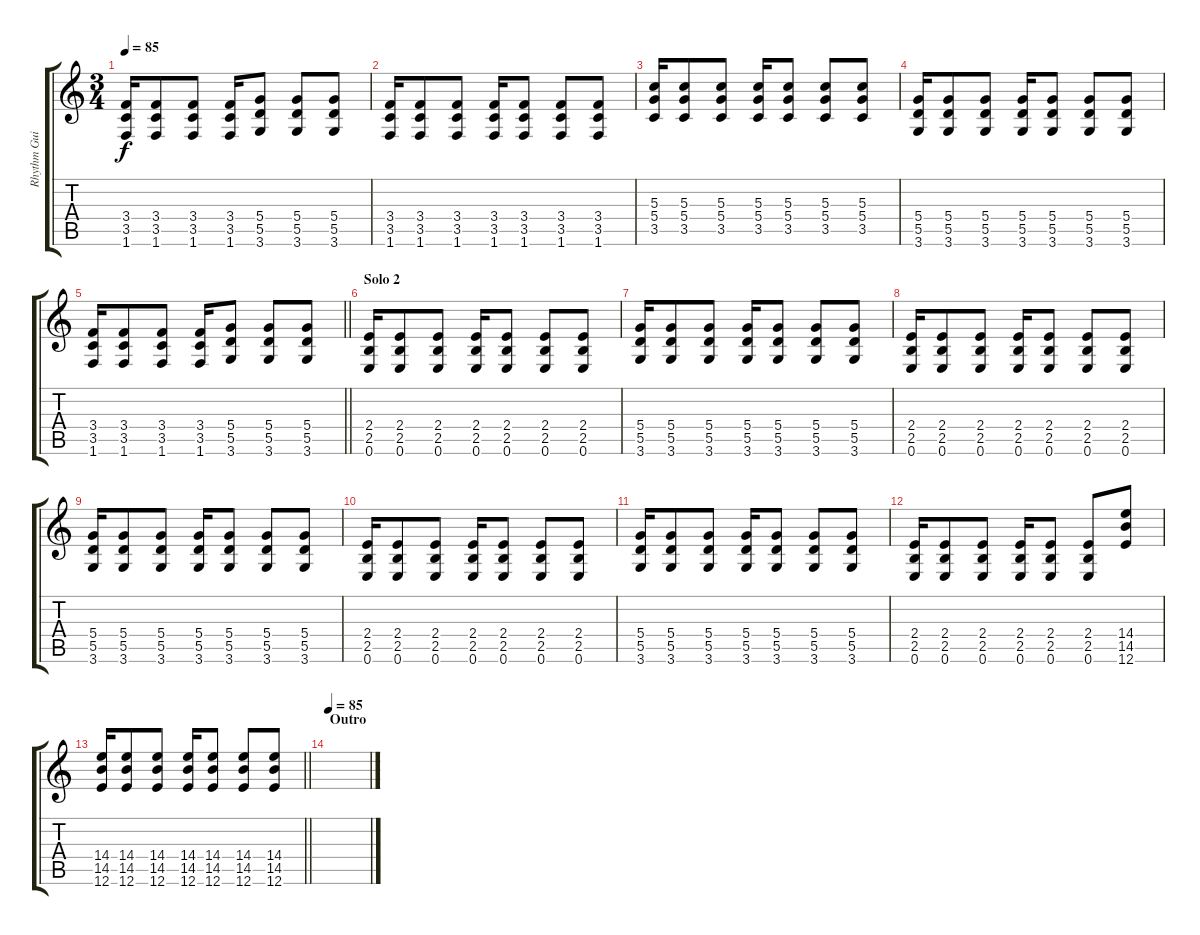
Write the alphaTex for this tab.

\track ("Rhythm Guitar (Hassan)" "Rhythm Gui") {instrument acousticguitarsteel}
\staff {score tabs}
\tuning (E4 B3 G3 D3 A2 E2) {hide}
\ts (3 4)
\tempo 85
\clef g2
\ks c
(3.4 3.5 1.6).16{dy f} (3.4 3.5 1.6).8 (3.4 3.5 1.6).8 (3.4 3.5 1.6).16 (5.4 5.5 3.6).8 (5.4 5.5 3.6).8 (5.4 5.5 3.6).8 |
(3.4 3.5 1.6).16 (3.4 3.5 1.6).8 (3.4 3.5 1.6).8 (3.4 3.5 1.6).16 (3.4 3.5 1.6).8 (3.4 3.5 1.6).8 (3.4 3.5 1.6).8 |
(5.3 5.4 3.5).16 (5.3 5.4 3.5).8 (5.3 5.4 3.5).8 (5.3 5.4 3.5).16 (5.3 5.4 3.5).8 (5.3 5.4 3.5).8 (5.3 5.4 3.5).8 |
(5.4 5.5 3.6).16 (5.4 5.5 3.6).8 (5.4 5.5 3.6).8 (5.4 5.5 3.6).16 (5.4 5.5 3.6).8 (5.4 5.5 3.6).8 (5.4 5.5 3.6).8 |
\barLineRight lightlight
(3.4 3.5 1.6).16 (3.4 3.5 1.6).8 (3.4 3.5 1.6).8 (3.4 3.5 1.6).16 (5.4 5.5 3.6).8 (5.4 5.5 3.6).8 (5.4 5.5 3.6).8 |
\section ("" "Solo 2")
(2.4 2.5 0.6).16{volume 11 balance 8 instrument distortionguitar} (2.4 2.5 0.6).8 (2.4 2.5 0.6).8 (2.4 2.5 0.6).16 (2.4 2.5 0.6).8 (2.4 2.5 0.6).8 (2.4 2.5 0.6).8 |
(5.4 5.5 3.6).16 (5.4 5.5 3.6).8 (5.4 5.5 3.6).8 (5.4 5.5 3.6).16 (5.4 5.5 3.6).8 (5.4 5.5 3.6).8 (5.4 5.5 3.6).8 |
(2.4 2.5 0.6).16 (2.4 2.5 0.6).8 (2.4 2.5 0.6).8 (2.4 2.5 0.6).16 (2.4 2.5 0.6).8 (2.4 2.5 0.6).8 (2.4 2.5 0.6).8 |
(5.4 5.5 3.6).16 (5.4 5.5 3.6).8 (5.4 5.5 3.6).8 (5.4 5.5 3.6).16 (5.4 5.5 3.6).8 (5.4 5.5 3.6).8 (5.4 5.5 3.6).8 |
(2.4 2.5 0.6).16 (2.4 2.5 0.6).8 (2.4 2.5 0.6).8 (2.4 2.5 0.6).16 (2.4 2.5 0.6).8 (2.4 2.5 0.6).8 (2.4 2.5 0.6).8 |
(5.4 5.5 3.6).16 (5.4 5.5 3.6).8 (5.4 5.5 3.6).8 (5.4 5.5 3.6).16 (5.4 5.5 3.6).8 (5.4 5.5 3.6).8 (5.4 5.5 3.6).8 |
(2.4 2.5 0.6).16 (2.4 2.5 0.6).8 (2.4 2.5 0.6).8 (2.4 2.5 0.6).16 (2.4 2.5 0.6).8 (2.4 2.5 0.6).8 (14.4 14.5 12.6).8 |
\barLineRight lightlight
(14.4 14.5 12.6).16 (14.4 14.5 12.6).8 (14.4 14.5 12.6).8 (14.4 14.5 12.6).16 (14.4 14.5 12.6).8 (14.4 14.5 12.6).8 (14.4 14.5 12.6).8 |
\section ("" "Outro")
\tempo 85
